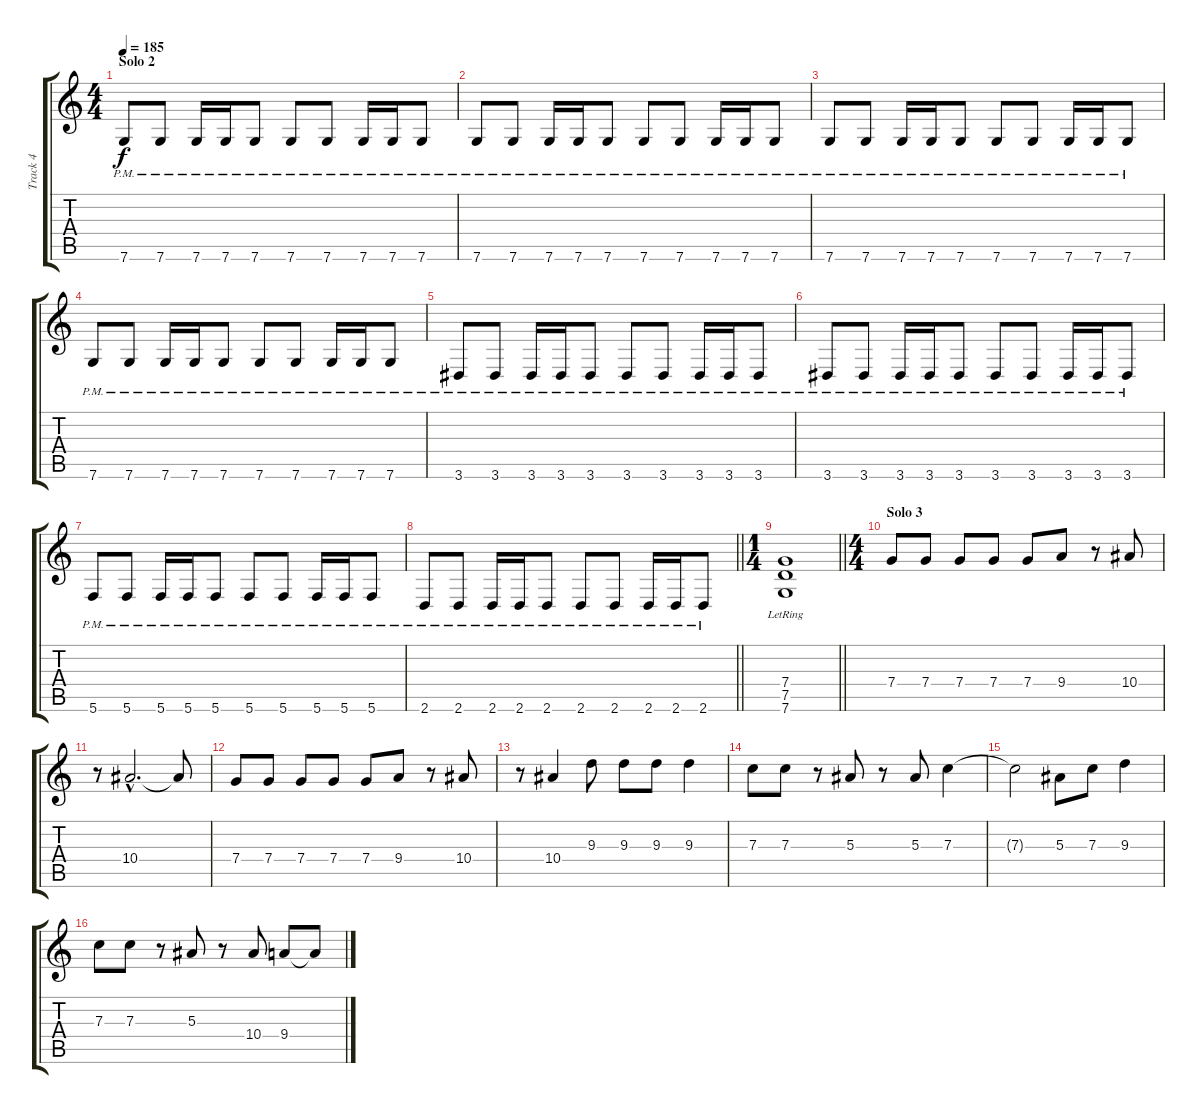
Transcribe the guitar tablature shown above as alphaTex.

\track ("Track 4" "Track 4") {instrument overdrivenguitar}
\staff {score tabs}
\tuning (D4 A3 F3 C3 G2 C2) {hide}
\ts (4 4)
\section ("" "Solo 2")
\tempo 185
\clef g2
\ks c
7.6{pm}.8{dy f} 7.6{pm}.8 7.6{pm}.16 7.6{pm}.16 7.6{pm}.8 7.6{pm}.8 7.6{pm}.8 7.6{pm}.16 7.6{pm}.16 7.6{pm}.8 |
7.6{pm}.8 7.6{pm}.8 7.6{pm}.16 7.6{pm}.16 7.6{pm}.8 7.6{pm}.8 7.6{pm}.8 7.6{pm}.16 7.6{pm}.16 7.6{pm}.8 |
7.6{pm}.8 7.6{pm}.8 7.6{pm}.16 7.6{pm}.16 7.6{pm}.8 7.6{pm}.8 7.6{pm}.8 7.6{pm}.16 7.6{pm}.16 7.6{pm}.8 |
7.6{pm}.8 7.6{pm}.8 7.6{pm}.16 7.6{pm}.16 7.6{pm}.8 7.6{pm}.8 7.6{pm}.8 7.6{pm}.16 7.6{pm}.16 7.6{pm}.8 |
3.6{pm}.8 3.6{pm}.8 3.6{pm}.16 3.6{pm}.16 3.6{pm}.8 3.6{pm}.8 3.6{pm}.8 3.6{pm}.16 3.6{pm}.16 3.6{pm}.8 |
3.6{pm}.8 3.6{pm}.8 3.6{pm}.16 3.6{pm}.16 3.6{pm}.8 3.6{pm}.8 3.6{pm}.8 3.6{pm}.16 3.6{pm}.16 3.6{pm}.8 |
5.6{pm}.8 5.6{pm}.8 5.6{pm}.16 5.6{pm}.16 5.6{pm}.8 5.6{pm}.8 5.6{pm}.8 5.6{pm}.16 5.6{pm}.16 5.6{pm}.8 |
\barLineRight lightlight
2.6{pm}.8 2.6{pm}.8 2.6{pm}.16 2.6{pm}.16 2.6{pm}.8 2.6{pm}.8 2.6{pm}.8 2.6{pm}.16 2.6{pm}.16 2.6{pm}.8 |
\ts (1 4)
\barLineRight lightlight
(7.4{lr} 7.5 7.6).1 |
\ts (4 4)
\section ("" "Solo 3")
7.4.8 7.4.8 7.4.8 7.4.8 7.4.8 9.4.8 r.8 10.4.8 |
r.8 10.4{hac}.2{d} 10.4{t}.8 |
7.4.8 7.4.8 7.4.8 7.4.8 7.4.8 9.4.8 r.8 10.4.8 |
r.8 10.4.4 9.3.8 9.3.8 9.3.8 9.3.4 |
7.3.8 7.3.8 r.8 5.3.8 r.8 5.3.8 7.3.4 |
7.3{t}.2 5.3.8 7.3.8 9.3.4 |
7.3.8 7.3.8 r.8 5.3.8 r.8 10.4.8 9.4.8 9.4{t}.8
